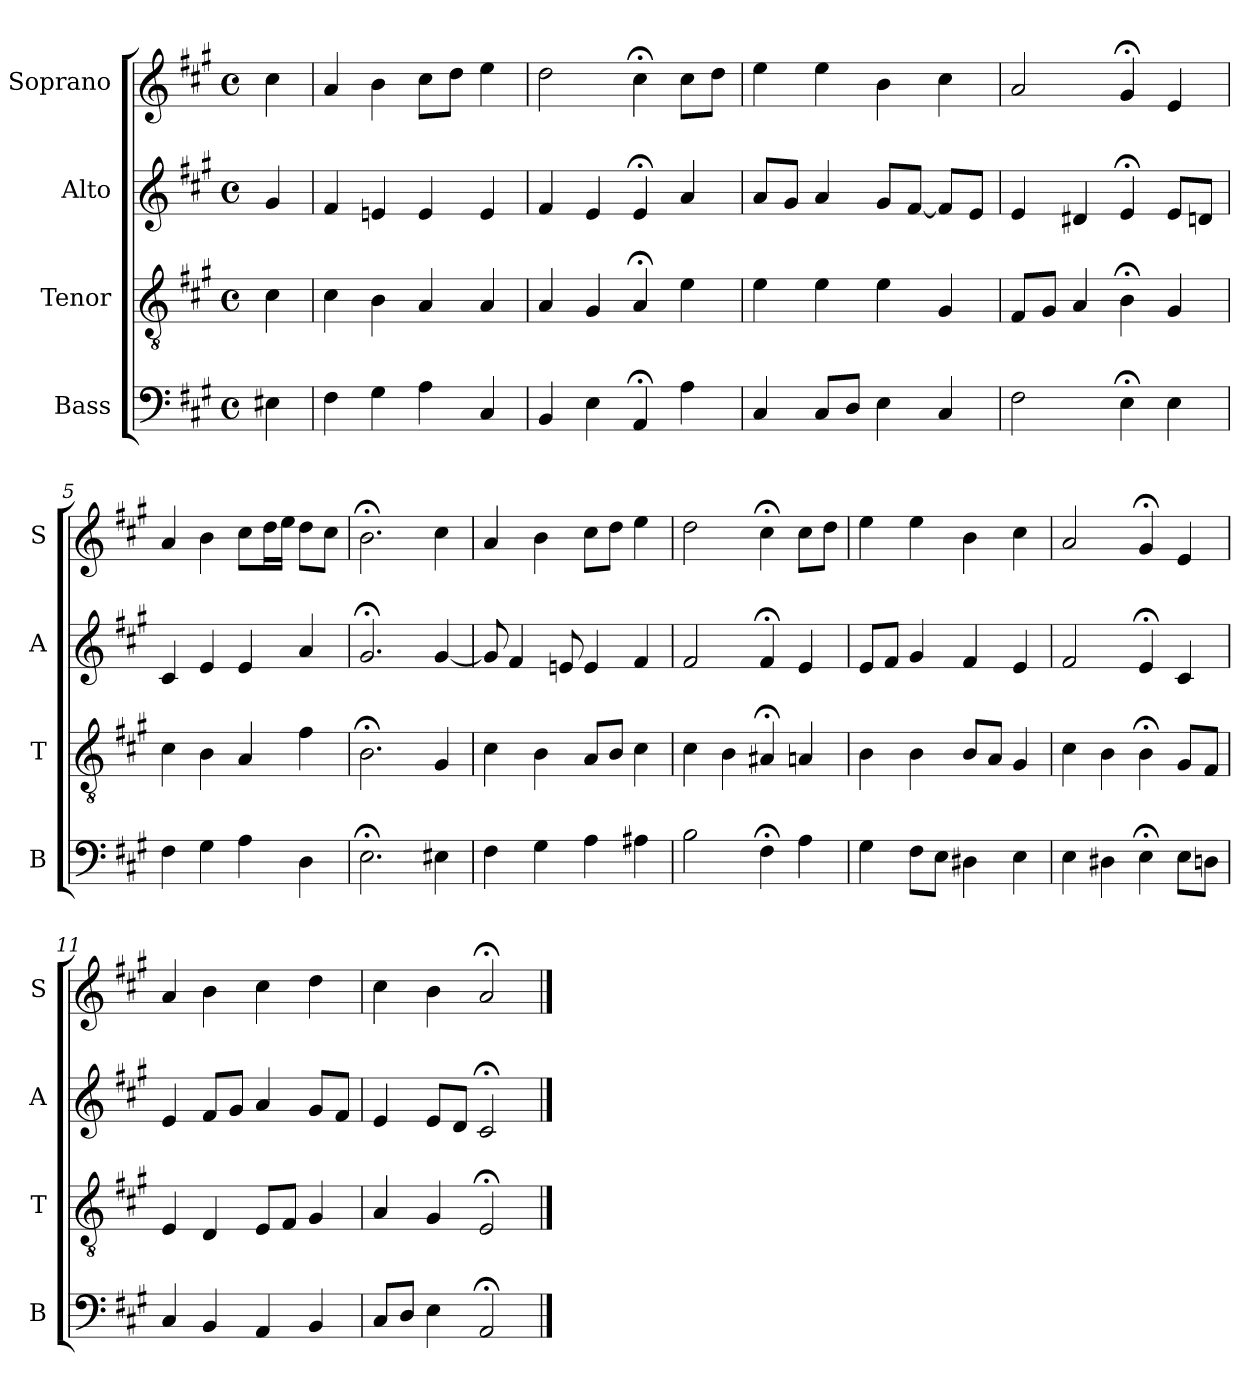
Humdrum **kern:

**kern	**kern	**kern	**kern
*part4	*part3	*part2	*part1
*staff4	*staff3	*staff2	*staff1
*I"Bass	*I"Tenor	*I"Alto	*I"Soprano
*I'B	*I'T	*I'A	*I'S
*clefF4	*clefGv2	*clefG2	*clefG2
*k[f#c#g#]	*k[f#c#g#]	*k[f#c#g#]	*k[f#c#g#]
*A:	*A:	*A:	*A:
*M4/4	*M4/4	*M4/4	*M4/4
*met(c)	*met(c)	*met(c)	*met(c)
*MM100	*MM100	*MM100	*MM100
=	=	=	=
4E#X	4c#	4g#	4cc#
=1	=1	=1	=1
4F#	4c#	4f#	4a
4G#	4B	4en	4b
4A	4A	4e	8cc#L
.	.	.	8ddJ
4C#	4A	4e	4ee
=2	=2	=2	=2
4BB	4A	4f#	2dd
4E	4G#	4e	.
4AA;<	4A;<	4e;<	4cc#;<
4A	4e	4a	8cc#L
.	.	.	8ddJ
=3	=3	=3	=3
4C#	4e	8aL	4ee
.	.	8g#J	.
8C#L	4e	4a	4ee
8DJ	.	.	.
4E	4e	8g#L	4b
.	.	[8f#J	.
4C#	4G#	8f#L]	4cc#
.	.	8eJ	.
=4	=4	=4	=4
2F#	8F#L	4e	2a
.	8G#J	.	.
.	4A	4d#X	.
4E;<	4B;<	4e;<	4g#;<
4E	4G#	8eL	4e
.	.	8dnJ	.
=5	=5	=5	=5
4F#	4c#	4c#	4a
4G#	4B	4e	4b
4A	4A	4e	8cc#L
.	.	.	16ddL
.	.	.	16eeJJ
4D	4f#	4a	8ddL
.	.	.	8cc#J
=6	=6	=6	=6
2.E;<	2.B;<	2.g#;<	2.b;<
4E#X	4G#	[4g#	4cc#
=7	=7	=7	=7
4F#	4c#	8g#]	4a
.	.	4f#	.
4G#	4B	.	4b
.	.	8en	.
4A	8AL	4e	8cc#L
.	8BJ	.	8ddJ
4A#X	4c#	4f#	4ee
=8	=8	=8	=8
2B	4c#	2f#	2dd
.	4B	.	.
4F#;<	4A#X;<	4f#;<	4cc#;<
4A	4An	4e	8cc#L
.	.	.	8ddJ
=9	=9	=9	=9
4G#	4B	8eL	4ee
.	.	8f#J	.
8F#L	4B	4g#	4ee
8EJ	.	.	.
4D#X	8BL	4f#	4b
.	8AJ	.	.
4E	4G#	4e	4cc#
=10	=10	=10	=10
4E	4c#	2f#	2a
4D#X	4B	.	.
4E;<	4B;<	4e;<	4g#;<
8EL	8G#L	4c#	4e
8DnJ	8F#J	.	.
=11	=11	=11	=11
4C#	4E	4e	4a
4BB	4D	8f#L	4b
.	.	8g#J	.
4AA	8EL	4a	4cc#
.	8F#J	.	.
4BB	4G#	8g#L	4dd
.	.	8f#J	.
=12	=12	=12	=12
8C#L	4A	4e	4cc#
8DJ	.	.	.
4E	4G#	8eL	4b
.	.	8dJ	.
2AA;<	2E;<	2c#;<	2a;<
==	==	==	==
*-	*-	*-	*-
